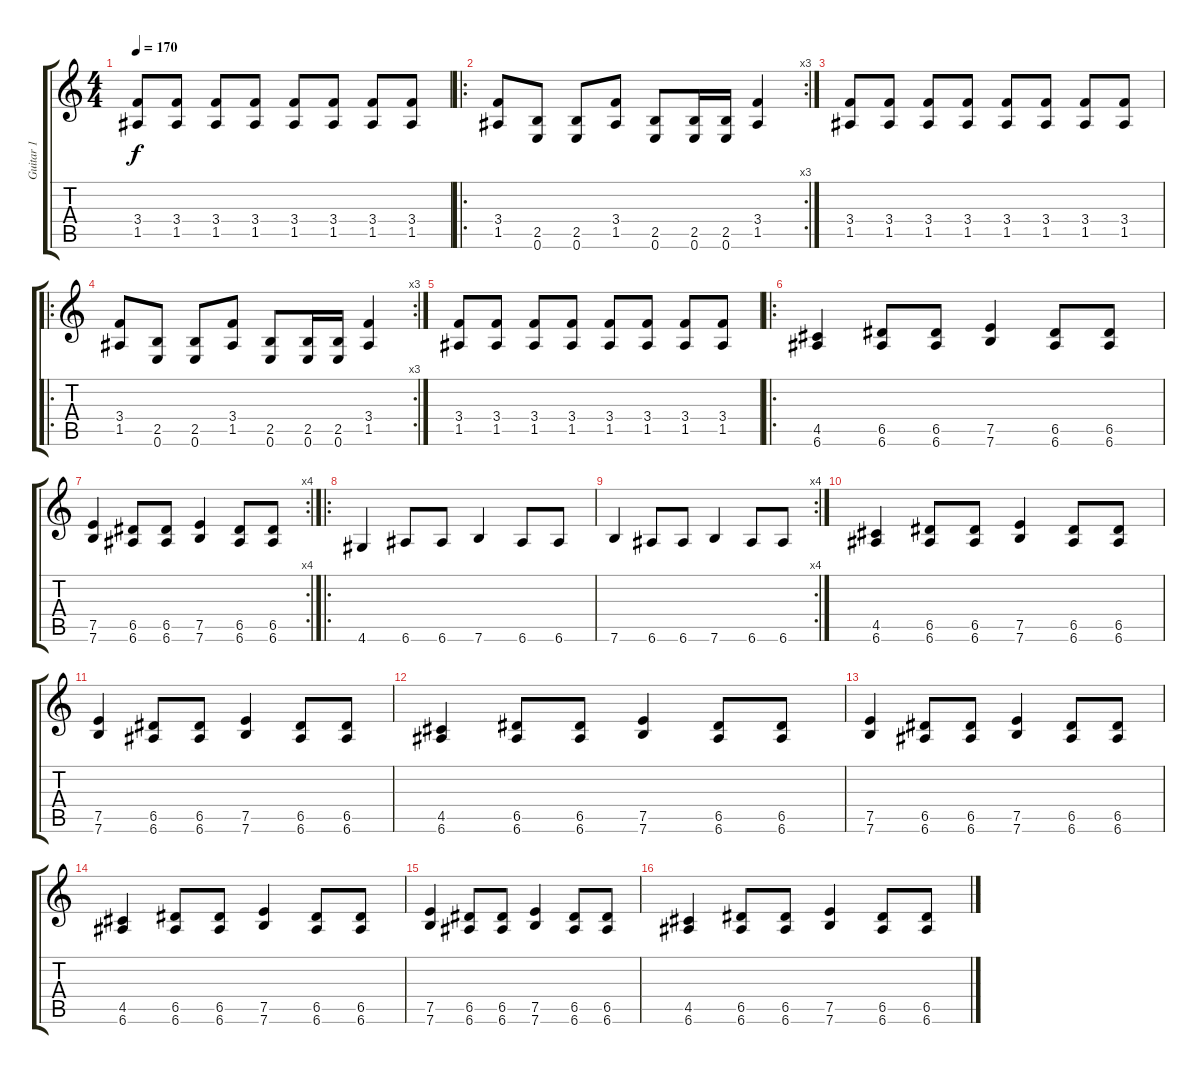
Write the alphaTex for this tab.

\track ("Guitar 1" "Guitar 1") {instrument distortionguitar}
\staff {score tabs}
\tuning (E4 B3 G3 D3 A2 E2) {hide}
\ts (4 4)
\tempo 170
\clef g2
\ks c
(3.4 1.5).8{dy f} (3.4 1.5).8 (3.4 1.5).8 (3.4 1.5).8 (3.4 1.5).8 (3.4 1.5).8 (3.4 1.5).8 (3.4 1.5).8 |
\ro
\rc 3
(3.4 1.5).8 (2.5 0.6).8 (2.5 0.6).8 (3.4 1.5).8 (2.5 0.6).8 (2.5 0.6).16 (2.5 0.6).16 (3.4 1.5).4 |
(3.4 1.5).8 (3.4 1.5).8 (3.4 1.5).8 (3.4 1.5).8 (3.4 1.5).8 (3.4 1.5).8 (3.4 1.5).8 (3.4 1.5).8 |
\ro
\rc 3
(3.4 1.5).8 (2.5 0.6).8 (2.5 0.6).8 (3.4 1.5).8 (2.5 0.6).8 (2.5 0.6).16 (2.5 0.6).16 (3.4 1.5).4 |
(3.4 1.5).8 (3.4 1.5).8 (3.4 1.5).8 (3.4 1.5).8 (3.4 1.5).8 (3.4 1.5).8 (3.4 1.5).8 (3.4 1.5).8 |
\ro
(4.5 6.6).4 (6.5 6.6).8 (6.5 6.6).8 (7.5 7.6).4 (6.5 6.6).8 (6.5 6.6).8 |
\rc 4
(7.5 7.6).4 (6.5 6.6).8 (6.5 6.6).8 (7.5 7.6).4 (6.5 6.6).8 (6.5 6.6).8 |
\ro
4.6.4 6.6.8 6.6.8 7.6.4 6.6.8 6.6.8 |
\rc 4
7.6.4 6.6.8 6.6.8 7.6.4 6.6.8 6.6.8 |
(4.5 6.6).4 (6.5 6.6).8 (6.5 6.6).8 (7.5 7.6).4 (6.5 6.6).8 (6.5 6.6).8 |
(7.5 7.6).4 (6.5 6.6).8 (6.5 6.6).8 (7.5 7.6).4 (6.5 6.6).8 (6.5 6.6).8 |
(4.5 6.6).4 (6.5 6.6).8 (6.5 6.6).8 (7.5 7.6).4 (6.5 6.6).8 (6.5 6.6).8 |
(7.5 7.6).4 (6.5 6.6).8 (6.5 6.6).8 (7.5 7.6).4 (6.5 6.6).8 (6.5 6.6).8 |
(4.5 6.6).4 (6.5 6.6).8 (6.5 6.6).8 (7.5 7.6).4 (6.5 6.6).8 (6.5 6.6).8 |
(7.5 7.6).4 (6.5 6.6).8 (6.5 6.6).8 (7.5 7.6).4 (6.5 6.6).8 (6.5 6.6).8 |
(4.5 6.6).4 (6.5 6.6).8 (6.5 6.6).8 (7.5 7.6).4 (6.5 6.6).8 (6.5 6.6).8
